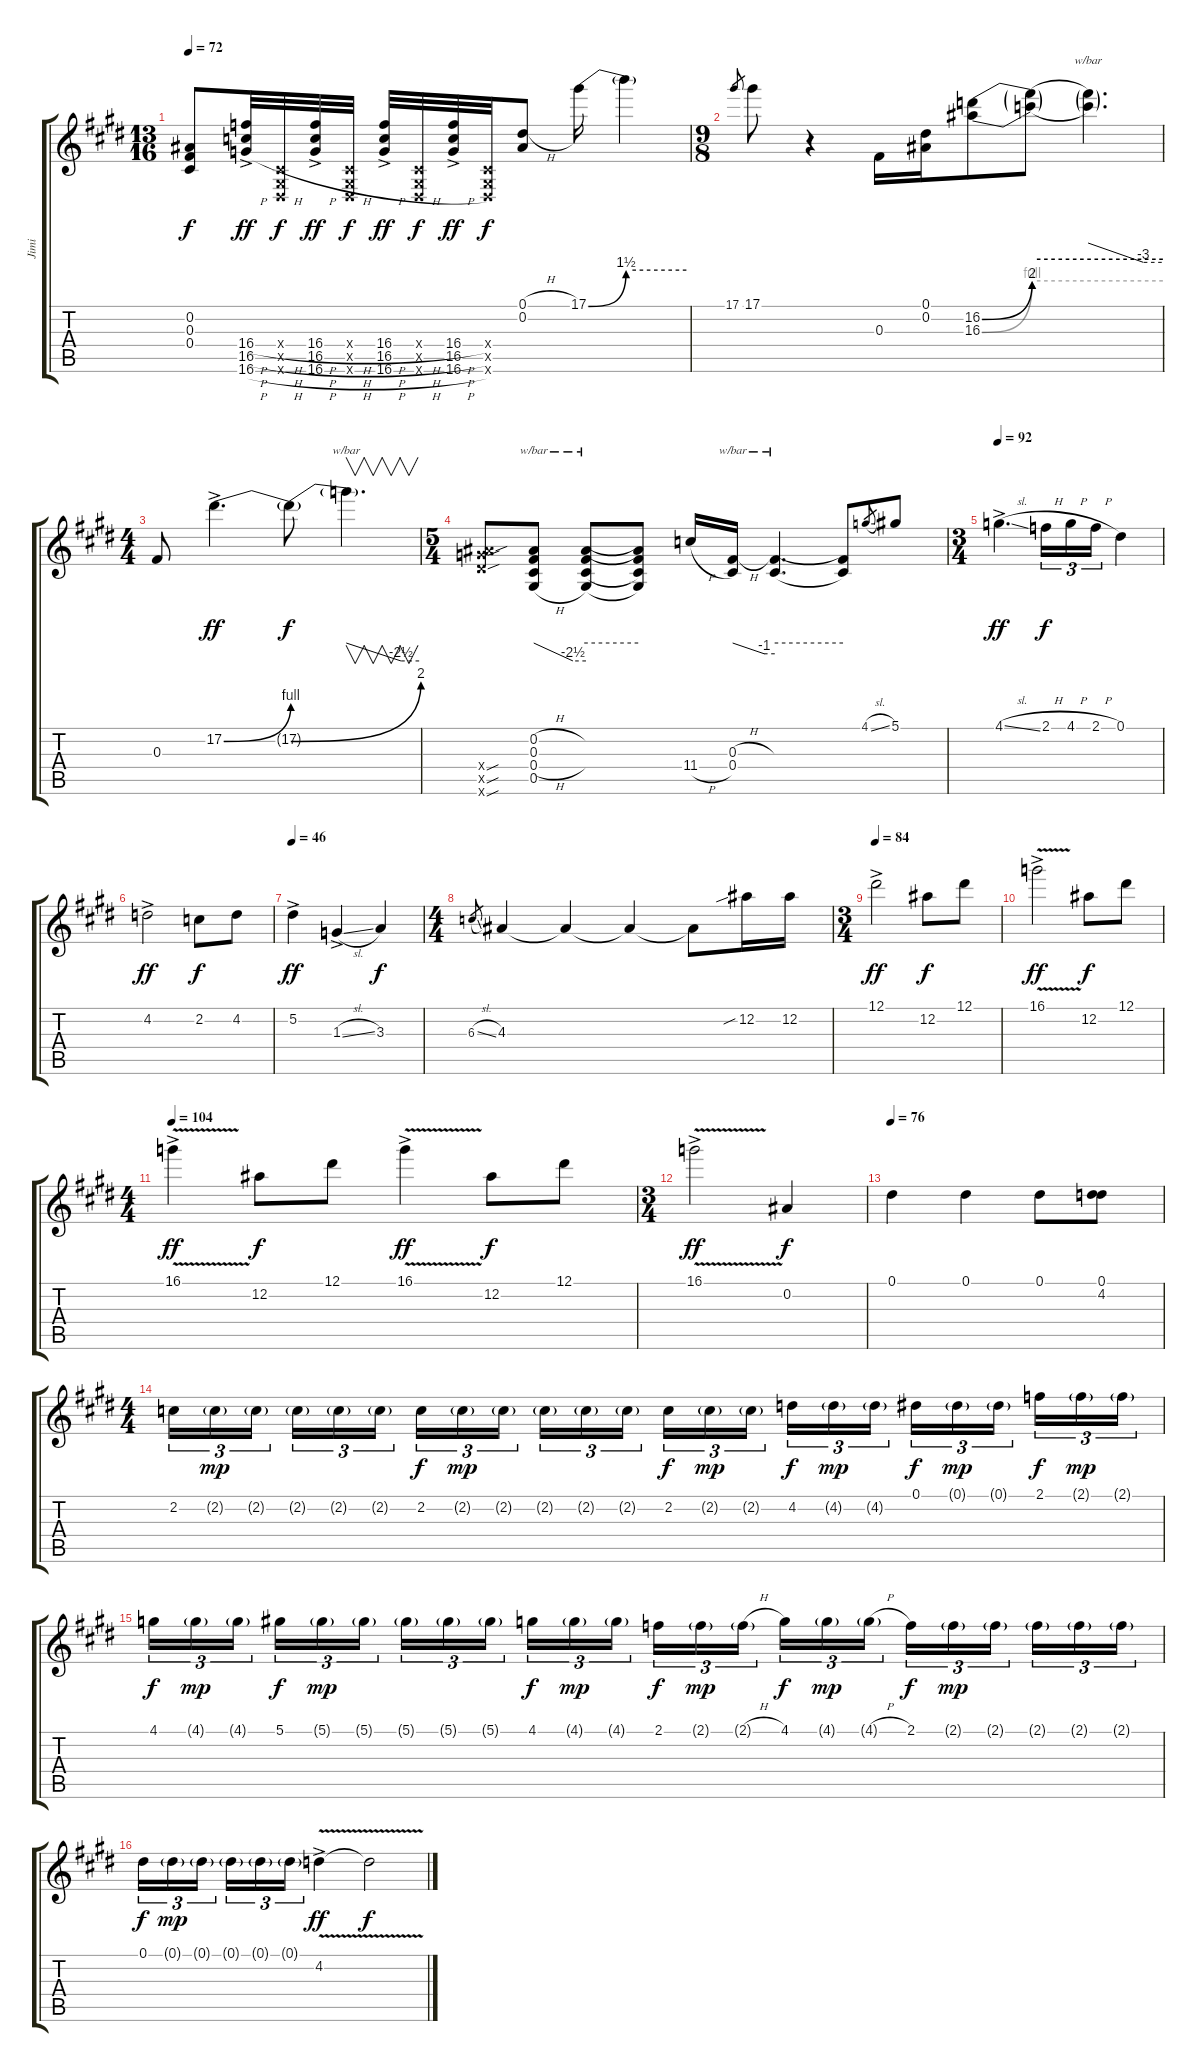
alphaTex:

\track ("Jimi" "Jimi") {instrument distortionguitar}
\staff {score tabs}
\tuning (Eb4 Bb3 Gb3 Db3 Ab2 Eb2) {hide}
\ts (13 16)
\tempo 72
\clef g2
\ks e
(0.2{t} 0.3{t} 0.4{t}).8{dy f} (16.4{h ac} 16.5{h ac} 16.6{h ac}).32{dy ff} (0.4{h x} 0.5{h x} 0.6{h x}).32{dy f} (16.4{h ac} 16.5{h ac} 16.6{h ac}).32{dy ff} (0.4{h x} 0.5{h x} 0.6{h x}).32{dy f} (16.4{h ac} 16.5{h ac} 16.6{h ac}).32{dy ff} (0.4{h x} 0.5{h x} 0.6{h x}).32{dy f} (16.4{h ac} 16.5{h ac} 16.6{h ac}).32{dy ff} (0.4{x} 0.5{x} 0.6{x}).32{dy f} (0.1{h} 0.2).8 17.1{be (bend 0 0 60 6)}.16 17.1{be (hold 0 6 60 6) t}.4 |
\ts (9 8)
17.1.8{gr} 17.1.8 r.4 0.3.16 (0.1 0.2).16 (16.2{be (bend 0 0 60 8)} 16.3{be (bend 0 0 60 4)}).8 (16.2{be (hold 0 8 60 8) t} 16.3{be (hold 0 4 60 4) t}).8 (16.2{t} 16.3{t}).4{d tbe (custom default 0 0 45 -12 60 -12)} |
\ts (4 4)
0.3.8 17.2{be (bend 0 0 60 4) ac}.4{d dy ff} 17.2{be (bend 0 0 60 8) t}.8{dy f} 17.2{t}.4{v d tbe (custom default 0 0 45 -10 60 -10)} |
\ts (5 4)
(9.4{sou x} 11.5{sou x} 12.6{sou x}).8 (0.2{h} 0.3{h} 0.4{h} 0.5{h}).8{tbe (custom default 0 0 45 -10 60 -10)} (0.2{t} 0.3{t} 0.4{t} 0.5{t}).8{tbe (hold default 0 0 60 0)} (0.2{t} 0.3{t} 0.4{t} 0.5{t}).8 11.4{h}.16 (0.3{h} 0.4).16{tbe (custom default 0 0 45 -4 60 -4)} (0.3{t} 0.4{t}).4{d tbe (hold default 0 0 60 0)} (0.3{t} 0.4{t}).8 4.1{sl}.8{gr} 5.1.8 |
\ts (3 4)
\tempo 92
4.1{sl ac}.4{d dy ff} 2.1{h}.16{tu (3 2) dy f} 4.1{h}.16{tu (3 2)} 2.1{h}.16{tu (3 2)} 0.1.4 |
4.2{ac}.2{dy ff} 2.2.8{dy f} 4.2.8 |
\tempo 46
5.2{ac}.4{dy ff} 1.3{sl ac}.4 3.3.4{dy f} |
\ts (4 4)
6.3{sl}.8{gr} 4.3.4 4.3{t}.4 4.3{t}.4 4.3{t}.8 12.2{sib}.16 12.2.16 |
\ts (3 4)
\tempo 84
12.1{ac}.2{dy ff} 12.2.8{dy f} 12.1.8 |
16.1{v ac}.2{dy ff} 12.2.8{dy f} 12.1.8 |
\ts (4 4)
\tempo 104
16.1{v ac}.4{dy ff} 12.2.8{dy f} 12.1.8 16.1{v ac}.4{dy ff} 12.2.8{dy f} 12.1.8 |
\ts (3 4)
16.1{v ac}.2{dy ff} 0.2.4{dy f} |
\tempo 76
0.1.4 0.1.4 0.1.8 (0.1 4.2).8 |
\ts (4 4)
2.2.16{tu (3 2)} 2.2{g}.16{tu (3 2) dy mp} 2.2{g}.16{tu (3 2) beam splitsecondary} 2.2{g}.16{tu (3 2)} 2.2{g}.16{tu (3 2)} 2.2{g}.16{tu (3 2)} 2.2.16{tu (3 2) dy f} 2.2{g}.16{tu (3 2) dy mp} 2.2{g}.16{tu (3 2) beam splitsecondary} 2.2{g}.16{tu (3 2)} 2.2{g}.16{tu (3 2)} 2.2{g}.16{tu (3 2)} 2.2.16{tu (3 2) dy f} 2.2{g}.16{tu (3 2) dy mp} 2.2{g}.16{tu (3 2) beam splitsecondary} 4.2.16{tu (3 2) dy f} 4.2{g}.16{tu (3 2) dy mp} 4.2{g}.16{tu (3 2)} 0.1.16{tu (3 2) dy f} 0.1{g}.16{tu (3 2) dy mp} 0.1{g}.16{tu (3 2) beam splitsecondary} 2.1.16{tu (3 2) dy f} 2.1{g}.16{tu (3 2) dy mp} 2.1{g}.16{tu (3 2)} |
4.1.16{tu (3 2) dy f} 4.1{g}.16{tu (3 2) dy mp} 4.1{g}.16{tu (3 2) beam splitsecondary} 5.1.16{tu (3 2) dy f} 5.1{g}.16{tu (3 2) dy mp} 5.1{g}.16{tu (3 2)} 5.1{g}.16{tu (3 2)} 5.1{g}.16{tu (3 2)} 5.1{g}.16{tu (3 2) beam splitsecondary} 4.1.16{tu (3 2) dy f} 4.1{g}.16{tu (3 2) dy mp} 4.1{g}.16{tu (3 2)} 2.1.16{tu (3 2) dy f} 2.1{g}.16{tu (3 2) dy mp} 2.1{h g}.16{tu (3 2) beam splitsecondary} 4.1.16{tu (3 2) dy f} 4.1{g}.16{tu (3 2) dy mp} 4.1{h g}.16{tu (3 2)} 2.1.16{tu (3 2) dy f} 2.1{g}.16{tu (3 2) dy mp} 2.1{g}.16{tu (3 2) beam splitsecondary} 2.1{g}.16{tu (3 2)} 2.1{g}.16{tu (3 2)} 2.1{g}.16{tu (3 2)} |
0.1.16{tu (3 2) dy f} 0.1{g}.16{tu (3 2) dy mp} 0.1{g}.16{tu (3 2) beam splitsecondary} 0.1{g}.16{tu (3 2)} 0.1{g}.16{tu (3 2)} 0.1{g}.16{tu (3 2)} 4.2{v ac}.4{dy ff} 4.2{t}.2{dy f}
